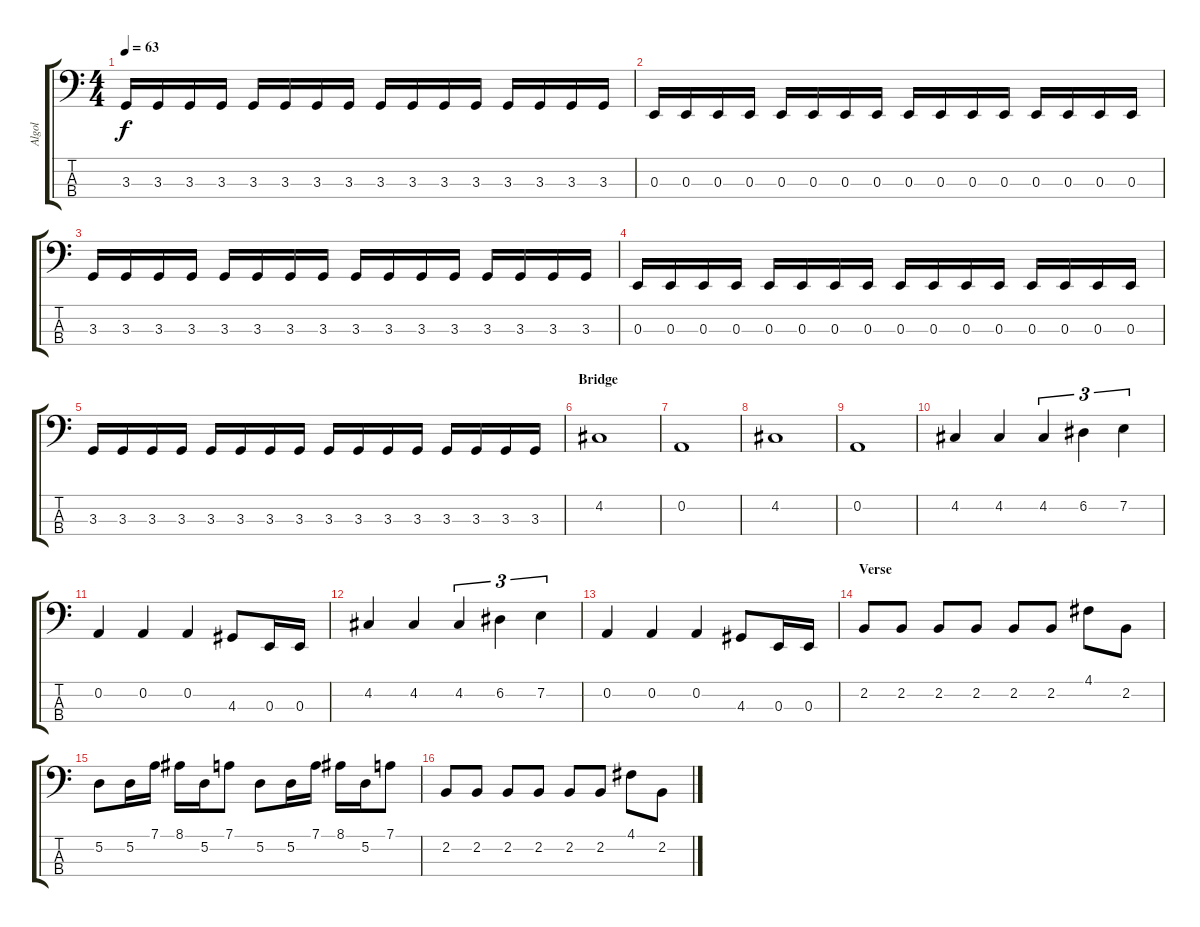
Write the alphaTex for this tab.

\track ("Algol" "Algol") {instrument electricbasspick}
\staff {score tabs}
\tuning (D2 A1 E1 B0) {hide}
\ts (4 4)
\tempo 63
\clef f4
\ks c
3.3.16{dy f} 3.3.16 3.3.16 3.3.16 3.3.16 3.3.16 3.3.16 3.3.16 3.3.16 3.3.16 3.3.16 3.3.16 3.3.16 3.3.16 3.3.16 3.3.16 |
0.3.16 0.3.16 0.3.16 0.3.16 0.3.16 0.3.16 0.3.16 0.3.16 0.3.16 0.3.16 0.3.16 0.3.16 0.3.16 0.3.16 0.3.16 0.3.16 |
3.3.16 3.3.16 3.3.16 3.3.16 3.3.16 3.3.16 3.3.16 3.3.16 3.3.16 3.3.16 3.3.16 3.3.16 3.3.16 3.3.16 3.3.16 3.3.16 |
0.3.16 0.3.16 0.3.16 0.3.16 0.3.16 0.3.16 0.3.16 0.3.16 0.3.16 0.3.16 0.3.16 0.3.16 0.3.16 0.3.16 0.3.16 0.3.16 |
3.3.16 3.3.16 3.3.16 3.3.16 3.3.16 3.3.16 3.3.16 3.3.16 3.3.16 3.3.16 3.3.16 3.3.16 3.3.16 3.3.16 3.3.16 3.3.16 |
\section ("" "Bridge")
4.2.1 |
0.2.1 |
4.2.1 |
0.2.1 |
4.2.4 4.2.4 4.2.4{tu (3 2)} 6.2.4{tu (3 2)} 7.2.4{tu (3 2)} |
0.2.4 0.2.4 0.2.4 4.3.8 0.3.16 0.3.16 |
4.2.4 4.2.4 4.2.4{tu (3 2)} 6.2.4{tu (3 2)} 7.2.4{tu (3 2)} |
0.2.4 0.2.4 0.2.4 4.3.8 0.3.16 0.3.16 |
\section ("" "Verse")
2.2.8 2.2.8 2.2.8 2.2.8 2.2.8 2.2.8 4.1.8 2.2.8 |
5.2.8 5.2.16 7.1.16 8.1.16 5.2.16 7.1.8 5.2.8 5.2.16 7.1.16 8.1.16 5.2.16 7.1.8 |
2.2.8 2.2.8 2.2.8 2.2.8 2.2.8 2.2.8 4.1.8 2.2.8
